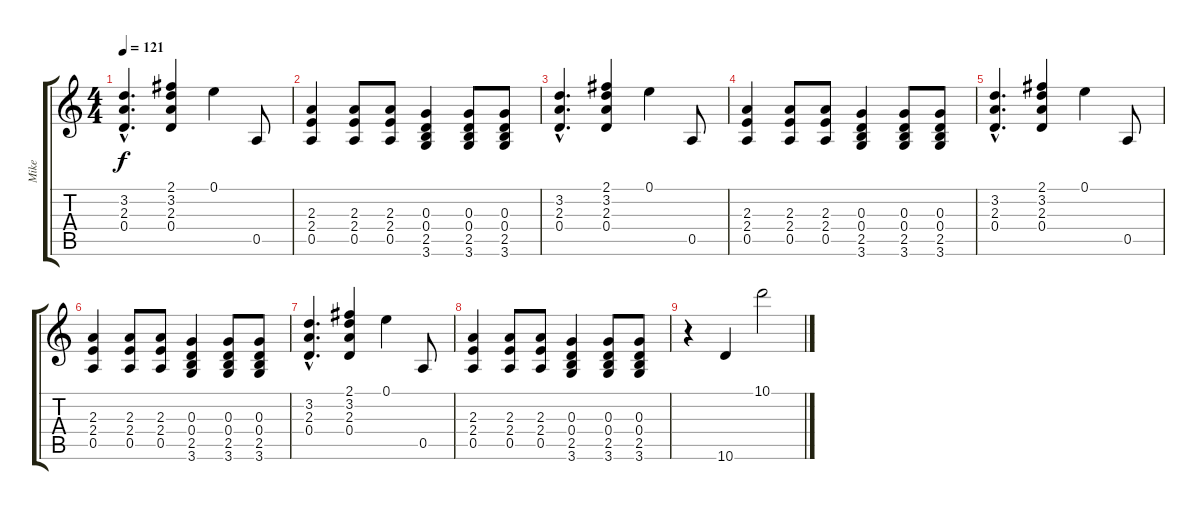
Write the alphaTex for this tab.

\track ("Mike" "Mike") {instrument overdrivenguitar}
\staff {score tabs}
\tuning (E4 B3 G3 D3 A2 E2) {hide}
\ts (4 4)
\tempo 121
\clef g2
\ks c
(3.2{hac} 2.3{hac} 0.4{hac}).4{d dy f} (2.1 3.2 2.3 0.4).4 0.1.4 0.5.8 |
(2.3 2.4 0.5).4 (2.3 2.4 0.5).8 (2.3 2.4 0.5).8 (0.3 0.4 2.5 3.6).4 (0.3 0.4 2.5 3.6).8 (0.3 0.4 2.5 3.6).8 |
(3.2{hac} 2.3{hac} 0.4{hac}).4{d} (2.1 3.2 2.3 0.4).4 0.1.4 0.5.8 |
(2.3 2.4 0.5).4 (2.3 2.4 0.5).8 (2.3 2.4 0.5).8 (0.3 0.4 2.5 3.6).4 (0.3 0.4 2.5 3.6).8 (0.3 0.4 2.5 3.6).8 |
(3.2{hac} 2.3{hac} 0.4{hac}).4{d} (2.1 3.2 2.3 0.4).4 0.1.4 0.5.8 |
(2.3 2.4 0.5).4 (2.3 2.4 0.5).8 (2.3 2.4 0.5).8 (0.3 0.4 2.5 3.6).4 (0.3 0.4 2.5 3.6).8 (0.3 0.4 2.5 3.6).8 |
(3.2{hac} 2.3{hac} 0.4{hac}).4{d} (2.1 3.2 2.3 0.4).4 0.1.4 0.5.8 |
(2.3 2.4 0.5).4 (2.3 2.4 0.5).8 (2.3 2.4 0.5).8 (0.3 0.4 2.5 3.6).4 (0.3 0.4 2.5 3.6).8 (0.3 0.4 2.5 3.6).8 |
r.4 10.6.4 10.1.2
